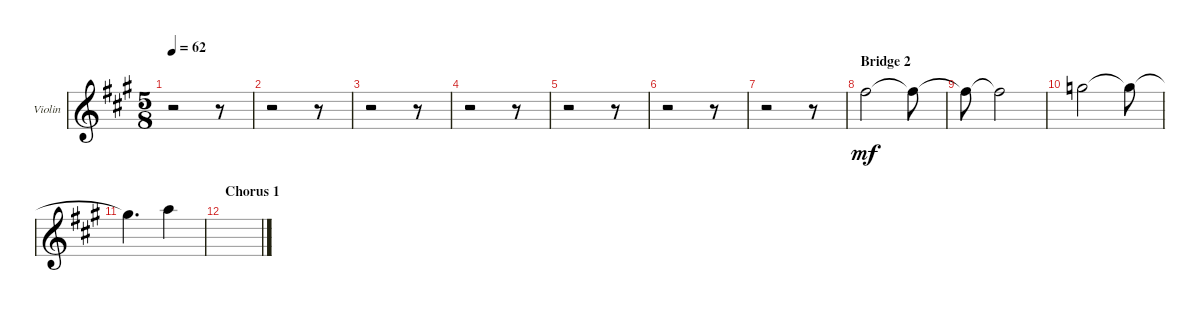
\defaultSystemsLayout 4
\bracketExtendMode groupsimilarinstruments
\firstSystemTrackNameOrientation horizontal
\otherSystemsTrackNameOrientation horizontal
\track ("Reverb Violin" "Violin") {instrument violin}
\staff {score}
\tuning (E5 A4 D4 G3)
\ts (5 8)
\tempo 62
\clef g2
\scale
0.333333
\ks f#minor
r.2{dy mf} r.8 |
\scale
0.333333 r.2 r.8 |
\scale
0.333333 r.2 r.8 |
\scale
0.333333 r.2 r.8 |
\scale
0.333333 r.2 r.8 |
\scale
0.333333 r.2 r.8 |
\scale
0.333333 r.2 r.8 |
\section ("" "Bridge 2")
\scale
0.333333 2.1.2 2.1{t}.8 |
\scale
0.333333 2.1{t}.8 2.1{t}.2 |
\scale
0.333333 3.1.2 3.1{t}.8 |
\scale
0.333333 3.1{t}.4{d} 5.1.4 |
\section ("" "Chorus 1")
\scale
0.333333 |
\scale
0.333333 |
\scale
0.333333 |
\scale
0.333333 |
\scale
0.333333
